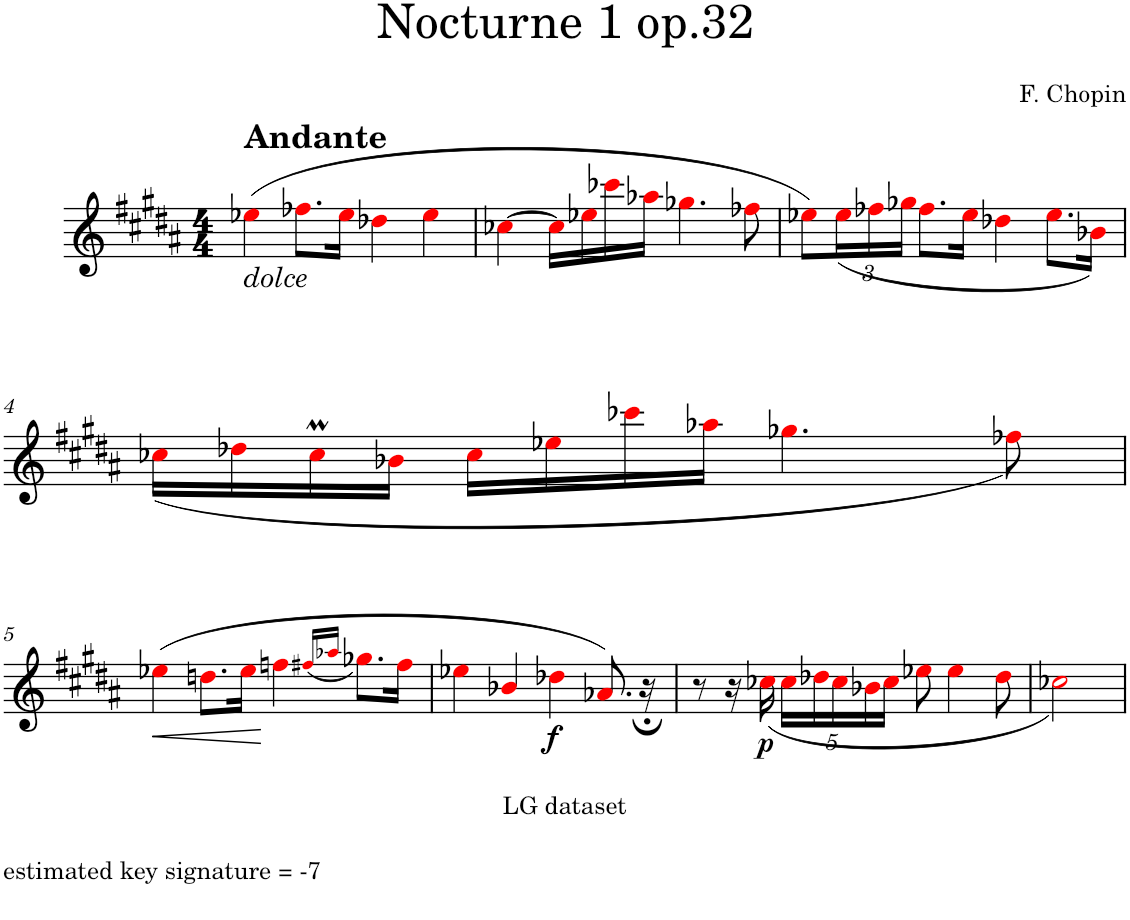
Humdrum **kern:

**kern	**dynam
*part1	*part1
*staff1	*staff1
*I"Voice	*
*clefG2	*
*k[f#c#g#d#a#]	*
*B:	*
*M4/4	*
=1	=1
!LO:TX:a:B:t=Andante	!
!LO:TX:b:i:t=dolce	!
(>4ee-Xi\	.
8.ff-Xi\L	.
16ee-i\Jk	.
4dd-Xi\	.
4ee-i\	.
=2	=2
[4cc-Xi\	.
16cc-i\LL]	.
16ee-Xi\	.
16ccc-Xi\	.
16aa-Xi\JJ	.
4.gg-Xi\	.
8ff-Xi\	.
=3	=3
8ee-Xi\L)	.
*Xbrackettup	*
(<24ee-i\L	.
24ff-Xi\	.
24gg-Xi\JJ	.
8.ff-i\L	.
16ee-i\Jk	.
4dd-Xi\	.
8.ee-i\L	.
16b-Xi\Jk)	.
!!LO:LB:g=z
=4	=4
(<16cc-Xi\LL	.
16dd-Xi\	.
16cc-Mi\	.
16b-Xi\JJ	.
16cc-i\LL	.
16ee-Xi\	.
16ccc-Xi\	.
16aa-Xi\JJ	.
4.gg-Xi\	.
8ff-Xi\)	.
!!LO:LB:g=z
=5	=5
!	!LO:HP:b
(>4ee-Xi\	<
8.ddni\L	.
16ee-i\Jk	.
4ffni\	[
(<16qff#Xi/LL	.
16qaa-Xi/JJ	.
8.gg-Xi\L)	.
16ff#i\Jk	.
=6	=6
4ee-Xi\	.
4b-Xi/	.
!	!LO:DY:b
4dd-Xi\	f
8.a-Xi/)	.
16r;	.
=7	=7
8r	.
16r	.
!	!LO:DY:b
(<16cc-Xi\	p
20cc-i\LL	.
20dd-Xi\	.
20cc-i\	.
20b-Xi\	.
20cc-i\JJ	.
8ee-Xi\	.
4ee-i\	.
8dd-i\	.
=8	=8
2cc-Xi\)	.
=	=
*-	*-
